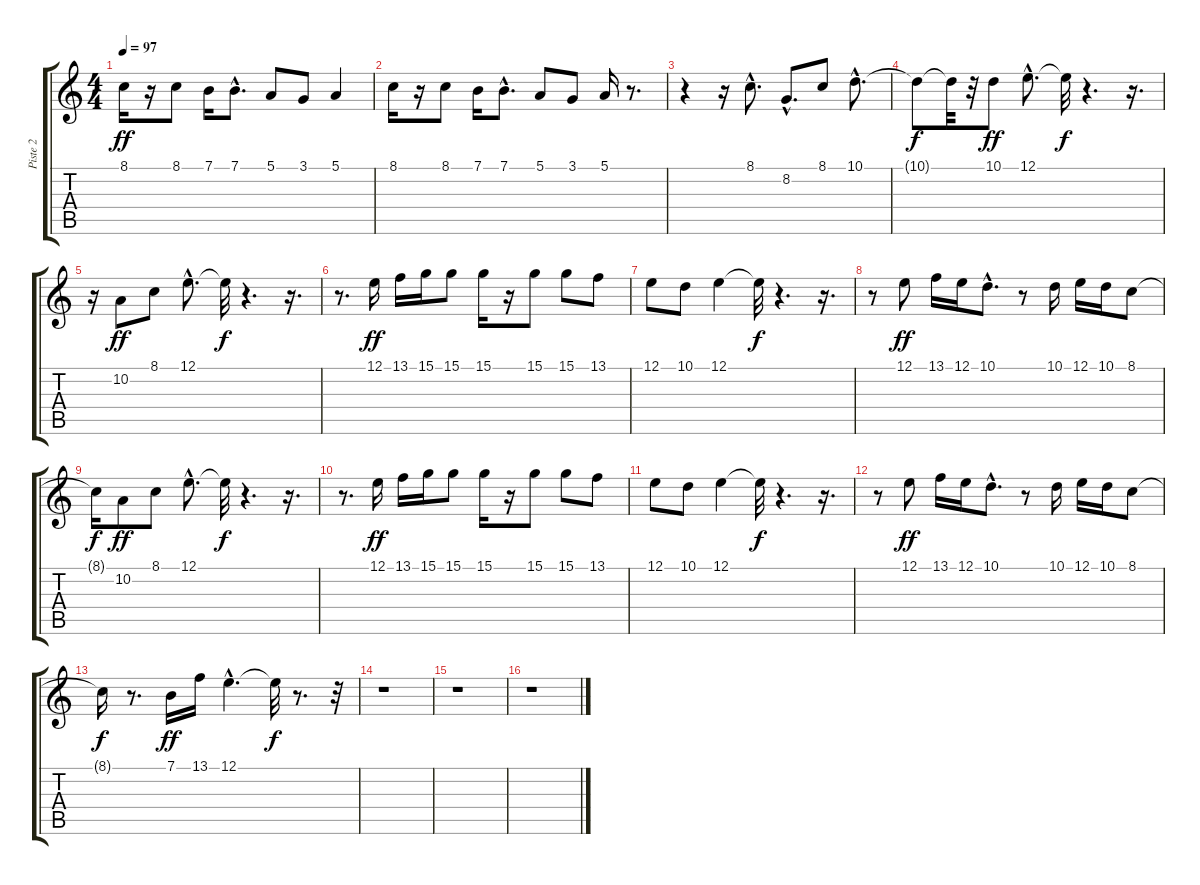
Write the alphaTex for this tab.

\track ("Piste 2" "Piste 2") {instrument trombone}
\staff {score tabs}
\tuning (E4 B3 G3 D3 A2 E2) {hide}
\ts (4 4)
\tempo 97
\clef g2
\ks c
8.1.16{dy ff} r.16 8.1.8 7.1.16 7.1{hac}.8{d} 5.1.8 3.1.8 5.1.4 |
8.1.16 r.16 8.1.8 7.1.16 7.1{hac}.8{d} 5.1.8 3.1.8 5.1.16 r.8{d} |
r.4 r.16 8.1{hac}.8{d} 8.2{hac}.8{d} 8.1.8 10.1{hac}.8{d} |
10.1{t}.8{dy f} 10.1{t}.32 r.32 10.1.8{dy ff} 12.1{hac}.8{d} 12.1{t}.32{dy f} r.4{d} r.16{d} |
r.16 10.2.8{dy ff} 8.1.8 12.1{hac}.8{d} 12.1{t}.32{dy f} r.4{d} r.16{d} |
r.8{d} 12.1.16{dy ff} 13.1.16 15.1.16 15.1.8 15.1.16 r.16 15.1.8 15.1.8 13.1.8 |
12.1.8 10.1.8 12.1.4 12.1{t}.32{dy f} r.4{d} r.16{d} |
r.8 12.1.8{dy ff} 13.1.16 12.1.16 10.1{hac}.8{d} r.8 10.1.16 12.1.16 10.1.16 8.1.8 |
8.1{t}.16{dy f} 10.2.8{dy ff} 8.1.8 12.1{hac}.8{d} 12.1{t}.32{dy f} r.4{d} r.16{d} |
r.8{d} 12.1.16{dy ff} 13.1.16 15.1.16 15.1.8 15.1.16 r.16 15.1.8 15.1.8 13.1.8 |
12.1.8 10.1.8 12.1.4 12.1{t}.32{dy f} r.4{d} r.16{d} |
r.8 12.1.8{dy ff} 13.1.16 12.1.16 10.1{hac}.8{d} r.8 10.1.16 12.1.16 10.1.16 8.1.8 |
8.1{t}.16{dy f} r.8{d} 7.1.16{dy ff} 13.1.16 12.1{hac}.4{d} 12.1{t}.32{dy f} r.8{d} r.32 |
r.1 |
r.1 |
r.1
